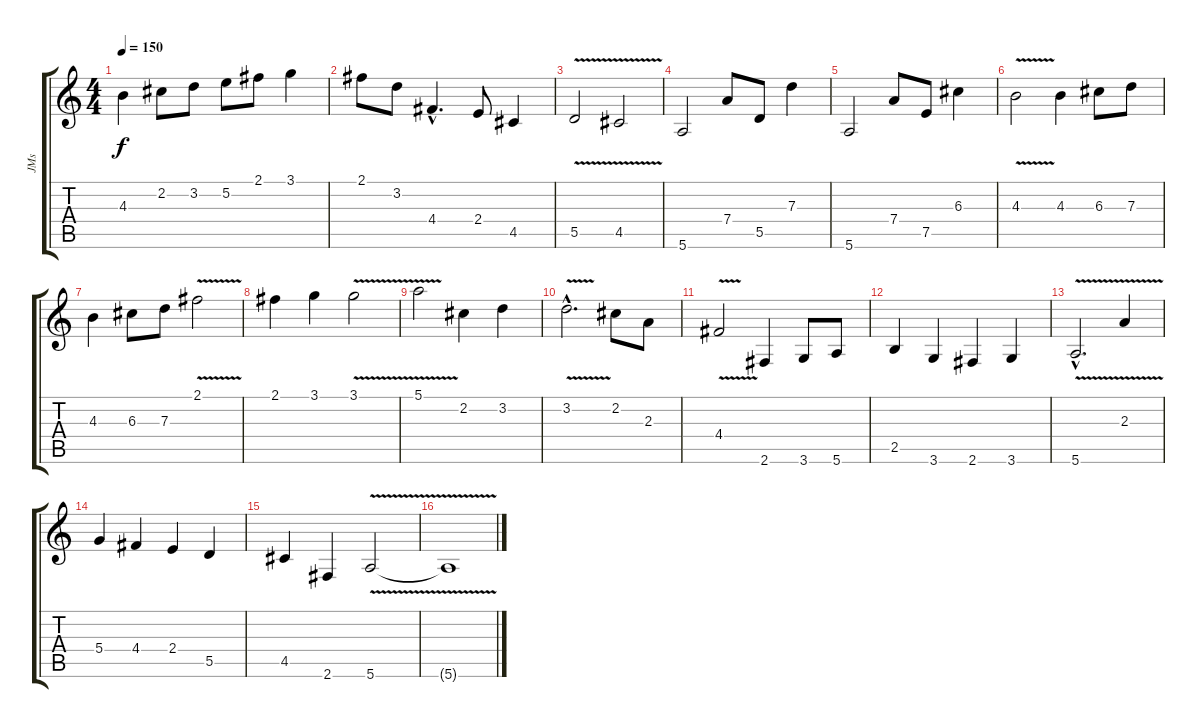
\track ("JMs" "JMs") {instrument overdrivenguitar}
\staff {score tabs}
\tuning (E4 B3 G3 D3 A2 E2) {hide}
\ts (4 4)
\tempo 150
\clef g2
\ks c
4.3.4{dy f} 2.2.8 3.2.8 5.2.8 2.1.8 3.1.4 |
2.1.8 3.2.8 4.4{hac}.4{d} 2.4.8 4.5.4 |
5.5{v}.2 4.5{v}.2 |
5.6.2 7.4.8 5.5.8 7.3.4 |
5.6.2 7.4.8 7.5.8 6.3.4 |
4.3{v}.2 4.3.4 6.3.8 7.3.8 |
4.3.4 6.3.8 7.3.8 2.1{v}.2 |
2.1.4 3.1.4 3.1{v}.2 |
5.1{v}.2 2.2.4 3.2.4 |
3.2{v hac}.2{d} 2.2.8 2.3.8 |
4.4{v}.2 2.6.4 3.6.8 5.6.8 |
2.5.4 3.6.4 2.6.4 3.6.4 |
5.6{v hac}.2{d} 2.3{v}.4 |
5.4.4 4.4.4 2.4.4 5.5.4 |
4.5.4 2.6.4 5.6{v}.2 |
5.6{t}.1
